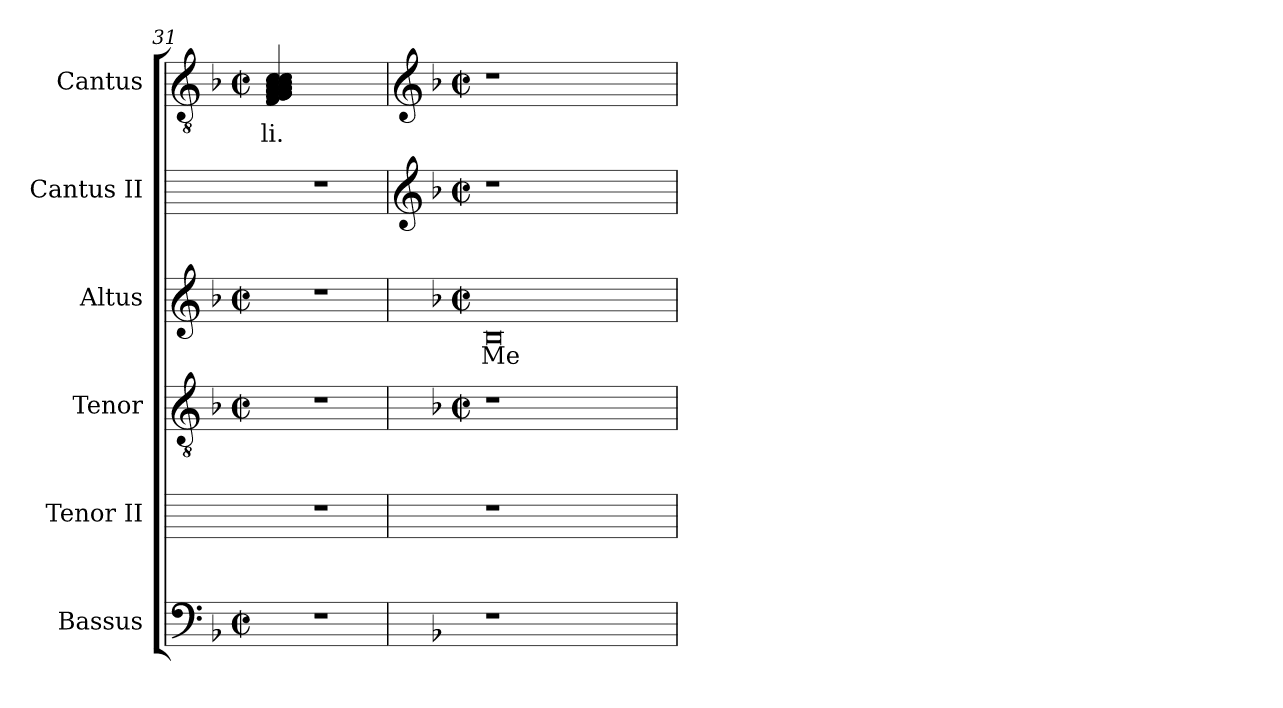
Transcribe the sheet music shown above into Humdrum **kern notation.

**kern	**kern	**kern	**kern	**text	**kern	**kern	**text
*part6	*part5	*part4	*part3	*part3	*part2	*part1	*part1
*staff6	*staff5	*staff4	*staff3	*staff3	*staff2	*staff1	*staff1
*I"Bassus	*I"Tenor II	*I"Tenor	*I"Altus	*	*I"Cantus II	*I"Cantus	*
*I'Bassus	*	*I'Tenor	*I'Altus	*	*I'Cantus II	*	*
*clefF4	*	*clefGv2	*clefG2	*	*	*clefGv2	*
*k[b-]	*	*k[b-]	*k[b-]	*	*	*k[b-]	*
*F:	*	*F:	*F:	*	*	*F:	*
*M2/2	*	*M2/2	*M2/2	*	*	*M2/2	*
*met(c|)	*	*met(c|)	*met(c|)	*	*	*met(c|)	*
=31	=31	=31	=31	=31	=31	=31	=31
!	!	!	!	!	!	!	!LO:LY:b:cj
1r	1r	1r	1r	.	1r	(>(>(<(>4F/ 4G/ 4A/ 4c/ 4c/ 4B-/ 4A/ 4G/ 4A/ 4B-/ 4A/ 4G/	-li.
.	.	.	.	.	.	2.ryy	.
!!LO:LB:g=z
=32	=32	=32	=32	=32	=32	=32	=32
*	*	*	*	*	*clefG2	*clefG2	*
*	*	*	*	*	*k[b-]	*	*
*	*	*	*	*	*F:	*	*
*	*	*M2/2	*M2/2	*	*M2/2	*M2/2	*
*	*	*met(c|)	*met(c|)	*	*met(c|)	*met(c|)	*
!	!	!	!	!LO:LY:b:cj	!	!	!
1r	1r	1r	0B-	Me	1r	1r	.
1ryy	1ryy	1ryy	.	.	1ryy	1ryy	.
=	=	=	=	=	=	=	=
*-	*-	*-	*-	*-	*-	*-	*-
